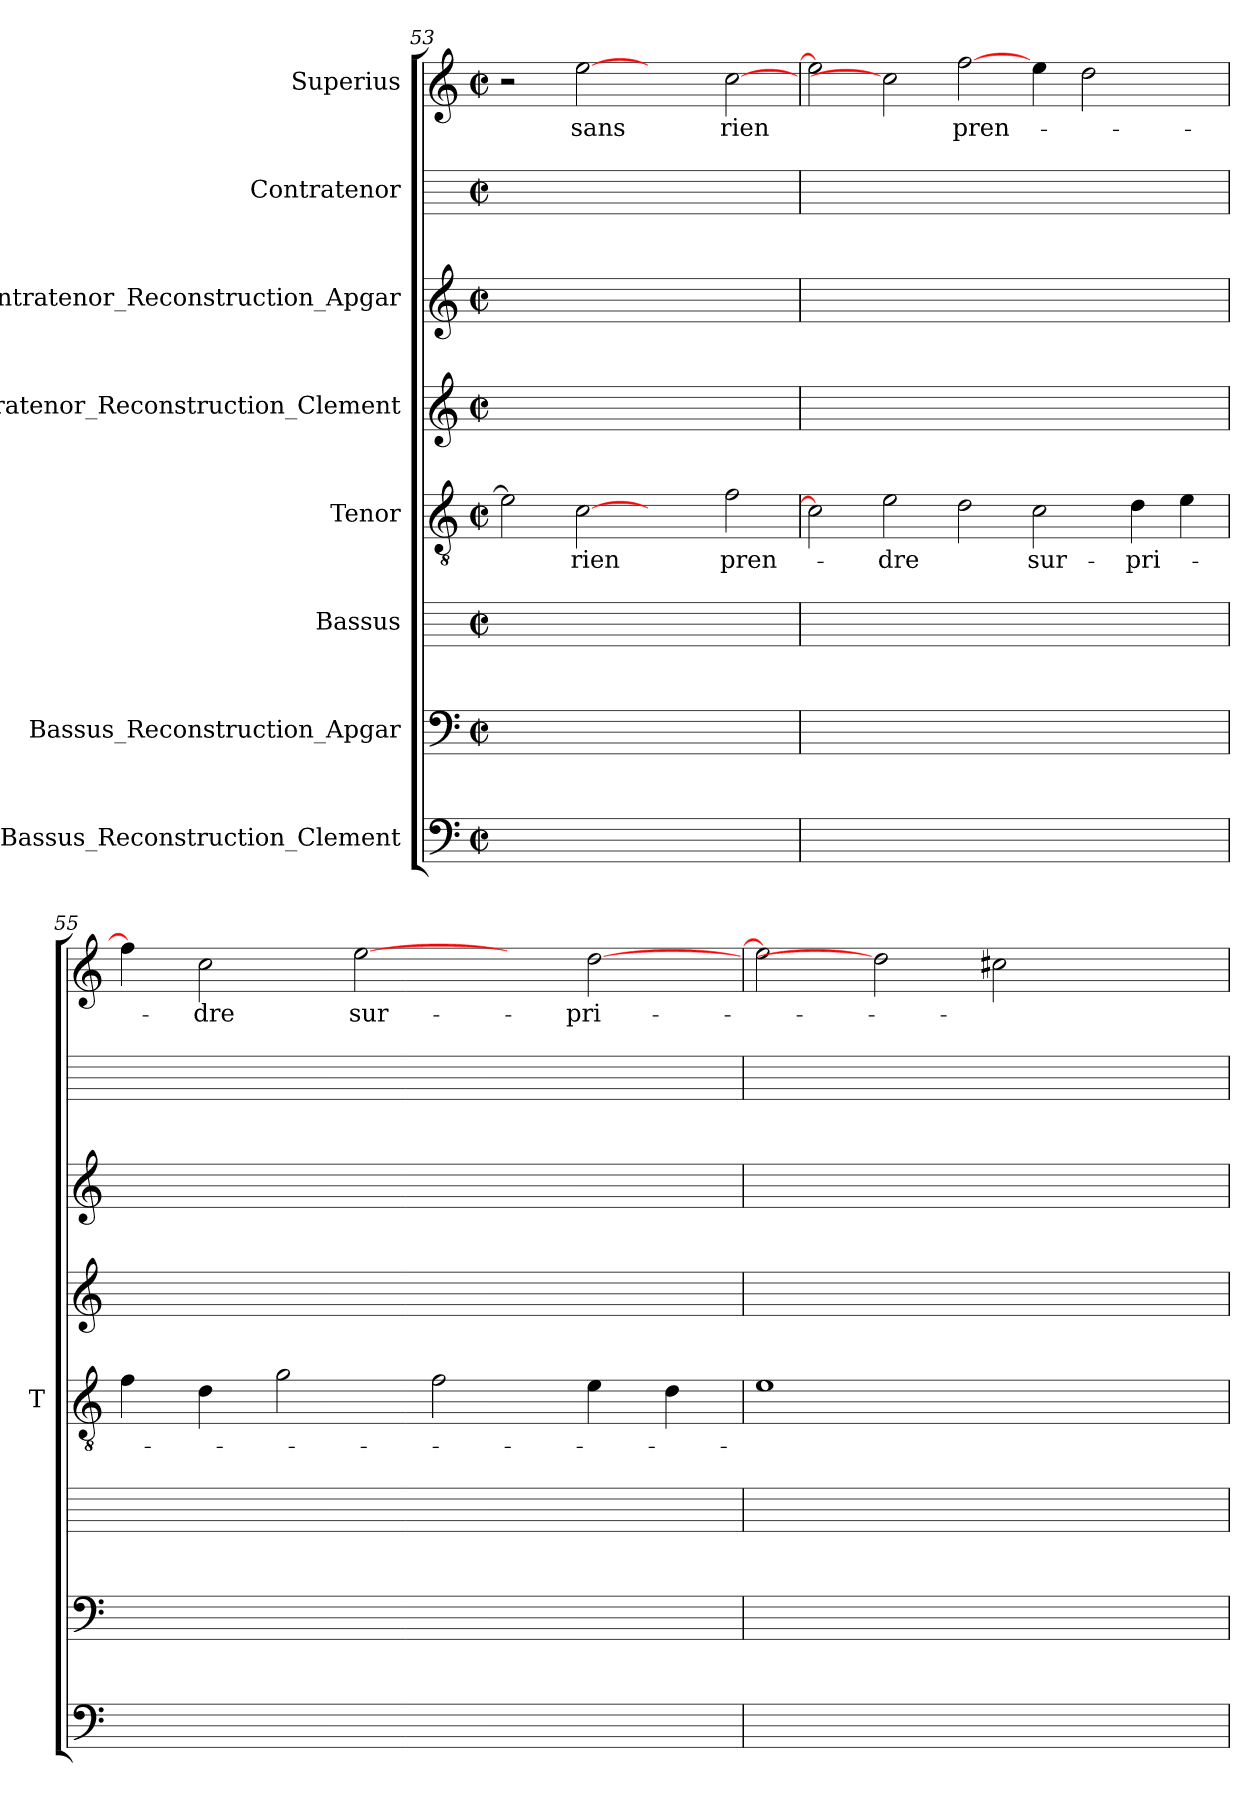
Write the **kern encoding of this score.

**kern	**kern	**kern	**kern	**text	**kern	**kern	**kern	**kern	**text
*part8	*part7	*part6	*part5	*part5	*part4	*part3	*part2	*part1	*part1
*staff8	*staff7	*staff6	*staff5	*staff5	*staff4	*staff3	*staff2	*staff1	*staff1
*I"Bassus_Reconstruction_Clement	*I"Bassus_Reconstruction_Apgar	*I"Bassus	*I"Tenor	*	*I"Contratenor_Reconstruction_Clement	*I"Contratenor_Reconstruction_Apgar	*I"Contratenor	*I"Superius	*
*	*	*	*I'T	*	*	*	*	*	*
*clefF4	*clefF4	*	*clefGv2	*	*clefG2	*clefG2	*	*clefG2	*
*k[]	*k[]	*	*k[]	*	*k[]	*k[]	*	*k[]	*
*C:	*C:	*	*C:	*	*C:	*C:	*	*C:	*
*M2/2	*M2/2	*M2/2	*M2/2	*	*M2/2	*M2/2	*M2/2	*M2/2	*
*met(c|)	*met(c|)	*met(c|)	*met(c|)	*	*met(c|)	*met(c|)	*met(c|)	*met(c|)	*
=53	=53	=53	=53	=53	=53	=53	=53	=53	=53
1ryy	1ryy	1ryy	2e]	.	1ryy	1ryy	1ryy	2r	.
.	.	.	[2c	-rien	.	.	.	[2ee	-sans
1ryy	1ryy	1ryy	2ryy	.	1ryy	1ryy	1ryy	2ryy	.
.	.	.	2f	pren-	.	.	.	[2cc	-rien
!!LO:PB:g=z
=54	=54	=54	=54	=54	=54	=54	=54	=54	=54
1ryy	1ryy	1ryy	2c]	.	1ryy	1ryy	1ryy	2ee]	.
.	.	.	2e	-dre	.	.	.	2cc]	.
1ryy	1ryy	1ryy	2d	.	1ryy	1ryy	1ryy	[2ff	pren-
.	.	.	2c	sur-	.	.	.	4ee	.
.	.	.	.	.	.	.	.	2dd	.
2ryy	2ryy	2ryy	4d	pri-	2ryy	2ryy	2ryy	.	.
.	.	.	4e	.	.	.	.	4ryy	.
=55	=55	=55	=55	=55	=55	=55	=55	=55	=55
1ryy	1ryy	1ryy	4f	.	1ryy	1ryy	1ryy	4ff]	.
.	.	.	4d	.	.	.	.	2cc	-dre
.	.	.	2g	.	.	.	.	.	.
.	.	.	.	.	.	.	.	[2ee	sur-
1ryy	1ryy	1ryy	2f	.	1ryy	1ryy	1ryy	.	.
.	.	.	.	.	.	.	.	4ryy	.
.	.	.	4e	.	.	.	.	[2dd	pri-
.	.	.	4d	.	.	.	.	.	.
=56	=56	=56	=56	=56	=56	=56	=56	=56	=56
1ryy	1ryy	1ryy	1e	.	1ryy	1ryy	1ryy	2ee]	.
.	.	.	.	.	.	.	.	2dd]	.
1ryy	1ryy	1ryy	1ryy	.	1ryy	1ryy	1ryy	2cc#X	.
.	.	.	.	.	.	.	.	2ryy	.
=	=	=	=	=	=	=	=	=	=
*-	*-	*-	*-	*-	*-	*-	*-	*-	*-
